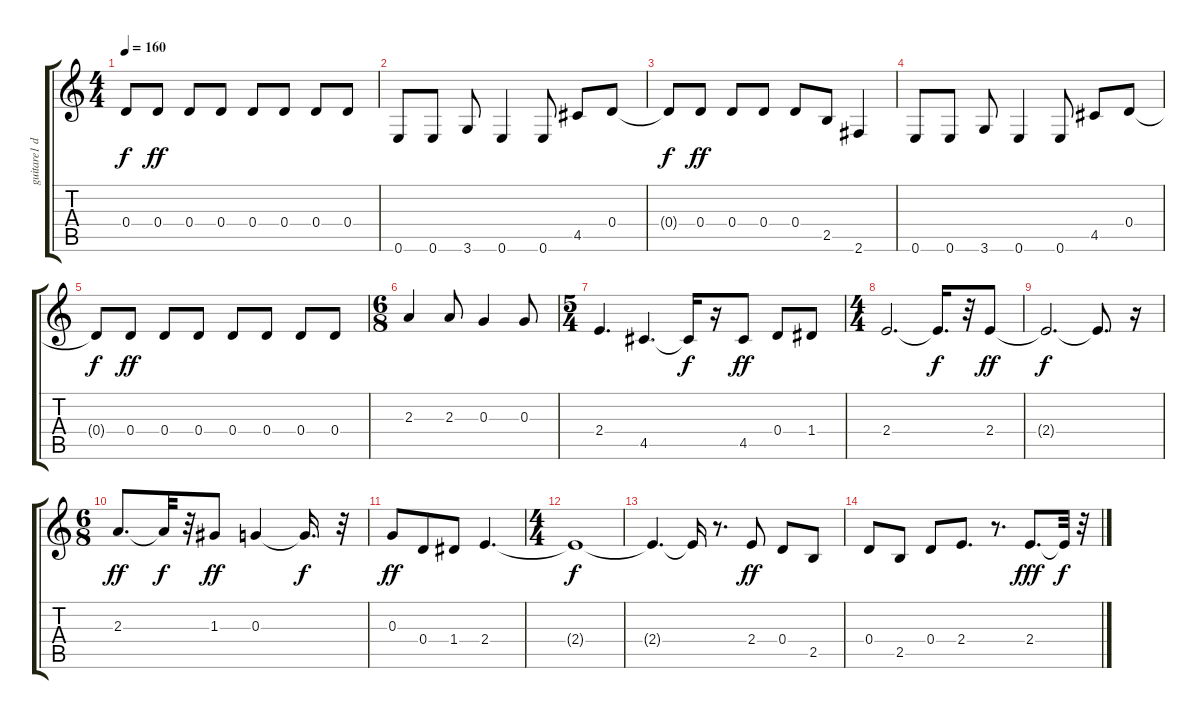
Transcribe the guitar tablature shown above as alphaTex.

\track ("guitare1 disto" "guitare1 d") {instrument distortionguitar}
\staff {score tabs}
\tuning (E4 B3 G3 D3 A2 E2) {hide}
\ts (4 4)
\tempo 160
\clef g2
\ks c
0.4{t}.8{dy f} 0.4.8{dy ff} 0.4.8 0.4.8 0.4.8 0.4.8 0.4.8 0.4.8 |
0.6.8 0.6.8 3.6.8 0.6.4 0.6.8 4.5.8 0.4.8 |
0.4{t}.8{dy f} 0.4.8{dy ff} 0.4.8 0.4.8 0.4.8 2.5.8 2.6.4 |
0.6.8 0.6.8 3.6.8 0.6.4 0.6.8 4.5.8 0.4.8 |
0.4{t}.8{dy f} 0.4.8{dy ff} 0.4.8 0.4.8 0.4.8 0.4.8 0.4.8 0.4.8 |
\ts (6 8)
2.3.4 2.3.8 0.3.4 0.3.8 |
\ts (5 4)
2.4.4{d} 4.5.4{d} 4.5{t}.16{dy f} r.16 4.5.8{dy ff} 0.4.8 1.4.8 |
\ts (4 4)
2.4.2{d} 2.4{t}.16{d dy f} r.32 2.4.8{dy ff} |
2.4{t}.2{d dy f} 2.4{t}.8{d} r.16 |
\ts (6 8)
2.3.8{d dy ff} 2.3{t}.32{dy f} r.32 1.3.8{dy ff} 0.3.4 0.3{t}.16{d dy f} r.32 |
0.3.8{dy ff} 0.4.8 1.4.8 2.4.4{d} |
\ts (4 4)
2.4{t}.1{dy f} |
2.4{t}.4{d} 2.4{t}.16 r.8{d} 2.4.8{dy ff} 0.4.8 2.5.8 |
0.4.8 2.5.8 0.4.8 2.4.8{d} r.8{d} 2.4.8{d dy fff} 2.4{t}.32{dy f} r.32
